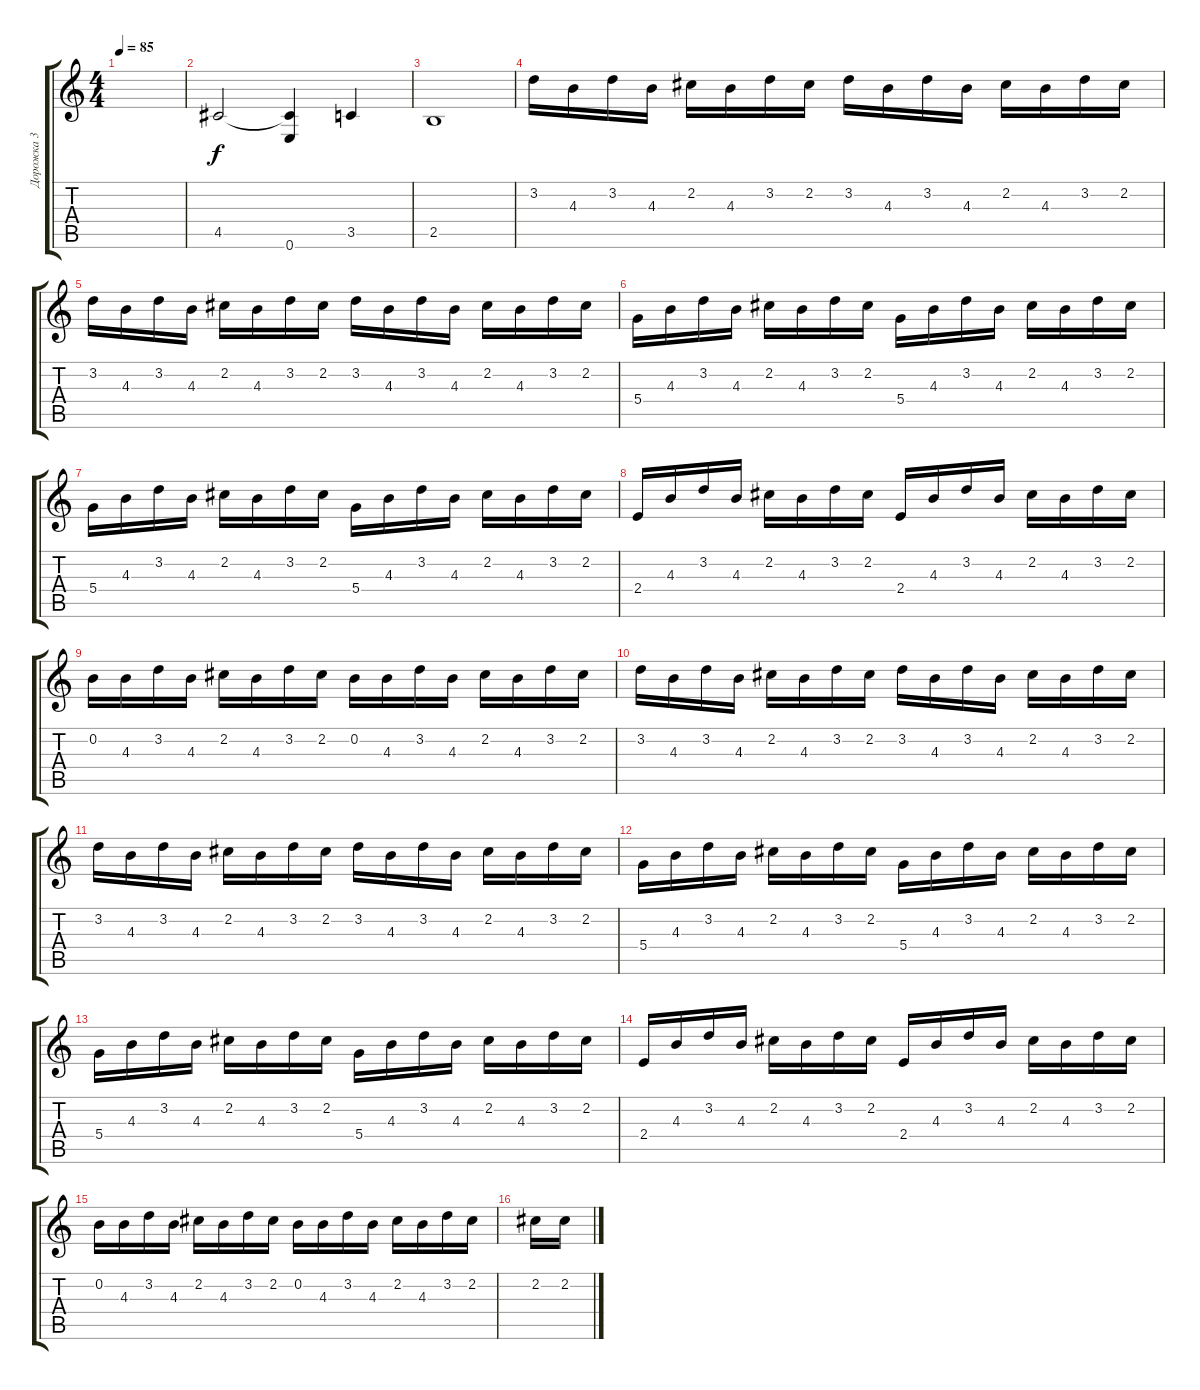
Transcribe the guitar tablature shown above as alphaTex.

\track ("Дорожка 3" "Дорожка 3") {instrument overdrivenguitar}
\staff {score tabs}
\tuning (E4 B3 G3 D3 A2 E2) {hide}
\ts (4 4)
\tempo 85
\clef g2
\ks c
|
4.5.2 (4.5{t} 0.6).4 3.5.4 |
2.5.1 |
3.2.16 4.3.16 3.2.16 4.3.16 2.2.16 4.3.16 3.2.16 2.2.16 3.2.16 4.3.16 3.2.16 4.3.16 2.2.16 4.3.16 3.2.16 2.2.16 |
3.2.16 4.3.16 3.2.16 4.3.16 2.2.16 4.3.16 3.2.16 2.2.16 3.2.16 4.3.16 3.2.16 4.3.16 2.2.16 4.3.16 3.2.16 2.2.16 |
5.4.16 4.3.16 3.2.16 4.3.16 2.2.16 4.3.16 3.2.16 2.2.16 5.4.16 4.3.16 3.2.16 4.3.16 2.2.16 4.3.16 3.2.16 2.2.16 |
5.4.16 4.3.16 3.2.16 4.3.16 2.2.16 4.3.16 3.2.16 2.2.16 5.4.16 4.3.16 3.2.16 4.3.16 2.2.16 4.3.16 3.2.16 2.2.16 |
2.4.16 4.3.16 3.2.16 4.3.16 2.2.16 4.3.16 3.2.16 2.2.16 2.4.16 4.3.16 3.2.16 4.3.16 2.2.16 4.3.16 3.2.16 2.2.16 |
0.2.16 4.3.16 3.2.16 4.3.16 2.2.16 4.3.16 3.2.16 2.2.16 0.2.16 4.3.16 3.2.16 4.3.16 2.2.16 4.3.16 3.2.16 2.2.16 |
3.2.16 4.3.16 3.2.16 4.3.16 2.2.16 4.3.16 3.2.16 2.2.16 3.2.16 4.3.16 3.2.16 4.3.16 2.2.16 4.3.16 3.2.16 2.2.16 |
3.2.16 4.3.16 3.2.16 4.3.16 2.2.16 4.3.16 3.2.16 2.2.16 3.2.16 4.3.16 3.2.16 4.3.16 2.2.16 4.3.16 3.2.16 2.2.16 |
5.4.16 4.3.16 3.2.16 4.3.16 2.2.16 4.3.16 3.2.16 2.2.16 5.4.16 4.3.16 3.2.16 4.3.16 2.2.16 4.3.16 3.2.16 2.2.16 |
5.4.16 4.3.16 3.2.16 4.3.16 2.2.16 4.3.16 3.2.16 2.2.16 5.4.16 4.3.16 3.2.16 4.3.16 2.2.16 4.3.16 3.2.16 2.2.16 |
2.4.16 4.3.16 3.2.16 4.3.16 2.2.16 4.3.16 3.2.16 2.2.16 2.4.16 4.3.16 3.2.16 4.3.16 2.2.16 4.3.16 3.2.16 2.2.16 |
0.2.16 4.3.16 3.2.16 4.3.16 2.2.16 4.3.16 3.2.16 2.2.16 0.2.16 4.3.16 3.2.16 4.3.16 2.2.16 4.3.16 3.2.16 2.2.16 |
2.2.16 2.2.16
